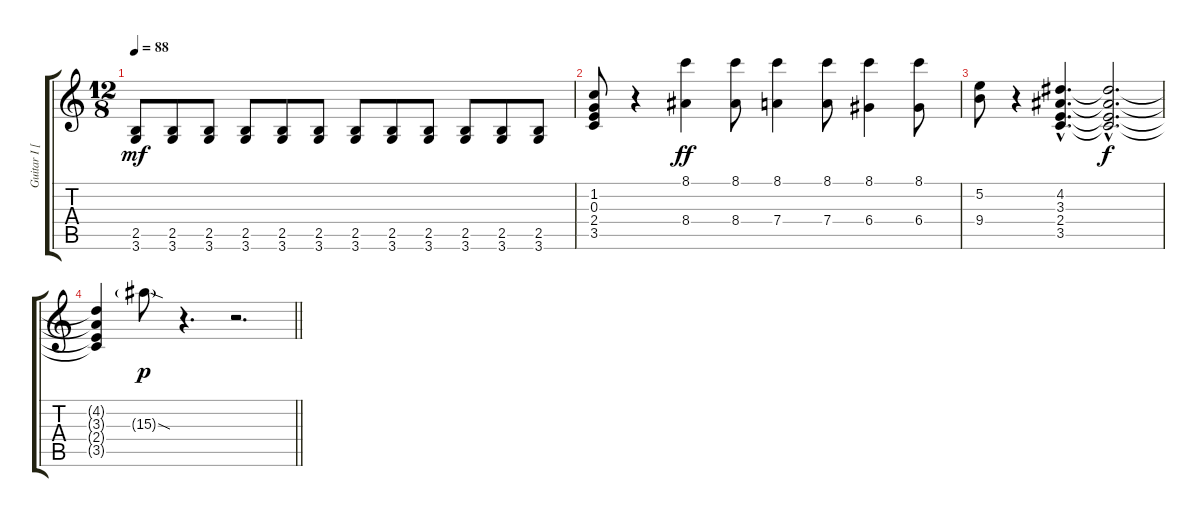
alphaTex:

\track ("Guitar I [Standard]" "Guitar I [") {instrument distortionguitar}
\staff {score tabs}
\tuning (E4 B3 G3 D3 A2 E2) {hide}
\ts (12 8)
\tempo 88
\clef g2
\ks c
(2.5 3.6).8{dy mf} (2.5 3.6).8 (2.5 3.6).8 (2.5 3.6).8 (2.5 3.6).8 (2.5 3.6).8 (2.5 3.6).8 (2.5 3.6).8 (2.5 3.6).8 (2.5 3.6).8 (2.5 3.6).8 (2.5 3.6).8 |
(1.2 0.3 2.4 3.5).8 r.4 (8.1 8.4).4{dy ff} (8.1 8.4).8 (8.1 7.4).4 (8.1 7.4).8 (8.1 6.4).4 (8.1 6.4).8 |
(5.2 9.4).8 r.4 (4.2{hac} 3.3{hac} 2.4{hac} 3.5{hac}).4{d} (4.2{hac t} 3.3{hac t} 2.4{hac t} 3.5{hac t}).2{d dy f} |
\barLineRight lightlight
(4.2{t} 3.3{t} 2.4{t} 3.5{t}).4 15.3{sod g}.8{dy p} r.4{d} r.2{d}
